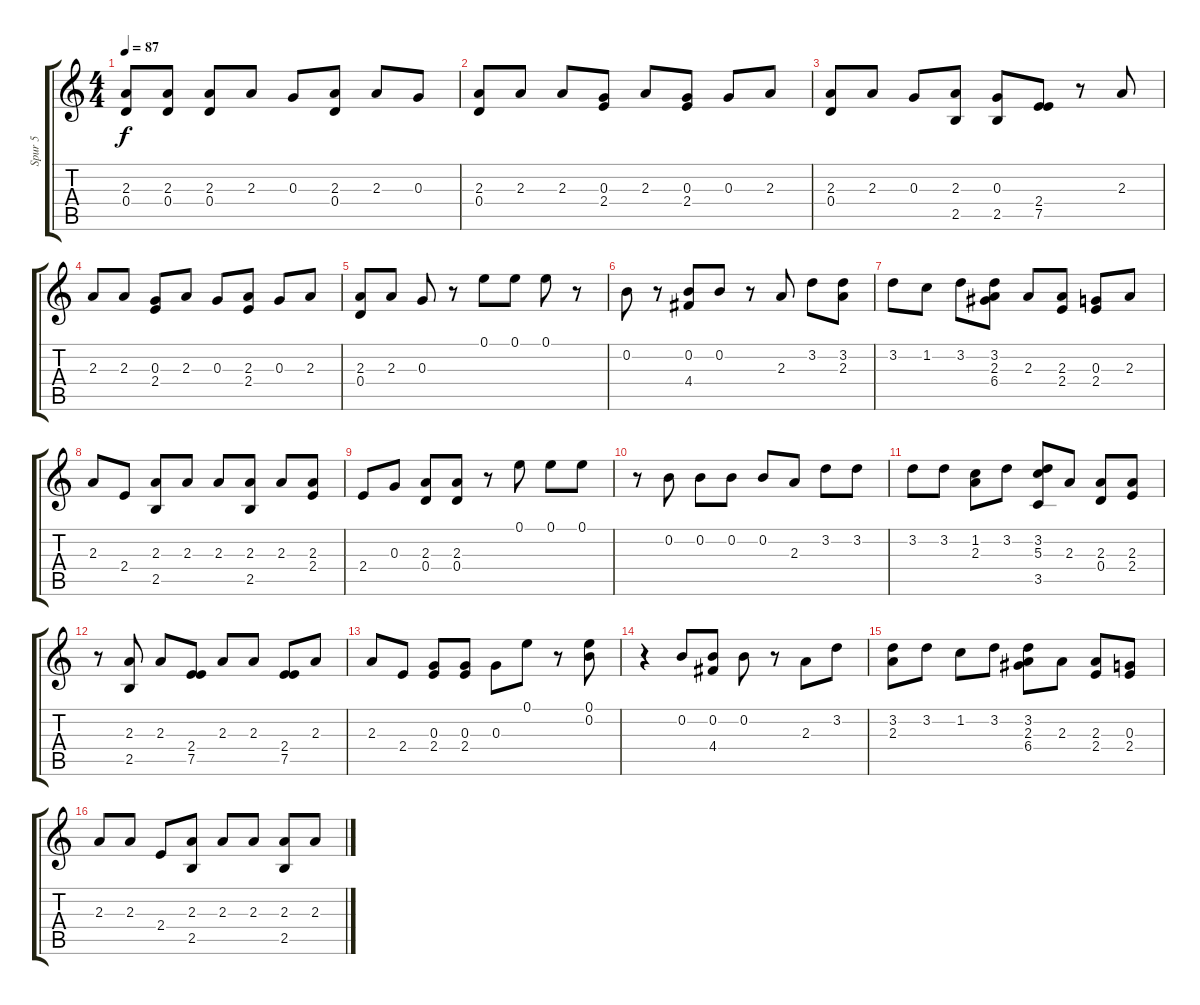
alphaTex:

\track ("Spur 5" "Spur 5") {instrument distortionguitar}
\staff {score tabs}
\tuning (E4 B3 G3 D3 A2 E2) {hide}
\ts (4 4)
\tempo 87
\clef g2
\ks c
(2.3 0.4).8{dy f} (2.3 0.4).8 (2.3 0.4).8 2.3.8 0.3.8 (2.3 0.4).8 2.3.8 0.3.8 |
(2.3 0.4).8 2.3.8 2.3.8 (0.3 2.4).8 2.3.8 (0.3 2.4).8 0.3.8 2.3.8 |
(2.3 0.4).8 2.3.8 0.3.8 (2.3 2.5).8 (0.3 2.5).8 (2.4 7.5).8 r.8 2.3.8 |
2.3.8 2.3.8 (0.3 2.4).8 2.3.8 0.3.8 (2.3 2.4).8 0.3.8 2.3.8 |
(2.3 0.4).8 2.3.8 0.3.8 r.8 0.1.8 0.1.8 0.1.8 r.8 |
0.2.8 r.8 (0.2 4.4).8 0.2.8 r.8 2.3.8 3.2.8 (3.2 2.3).8 |
3.2.8 1.2.8 3.2.8 (3.2 2.3 6.4).8 2.3.8 (2.3 2.4).8 (0.3 2.4).8 2.3.8 |
2.3.8 2.4.8 (2.3 2.5).8 2.3.8 2.3.8 (2.3 2.5).8 2.3.8 (2.3 2.4).8 |
2.4.8 0.3.8 (2.3 0.4).8 (2.3 0.4).8 r.8 0.1.8 0.1.8 0.1.8 |
r.8 0.2.8 0.2.8 0.2.8 0.2.8 2.3.8 3.2.8 3.2.8 |
3.2.8 3.2.8 (1.2 2.3).8 3.2.8 (3.2 5.3 3.5).8 2.3.8 (2.3 0.4).8 (2.3 2.4).8 |
r.8 (2.3 2.5).8 2.3.8 (2.4 7.5).8 2.3.8 2.3.8 (2.4 7.5).8 2.3.8 |
2.3.8 2.4.8 (0.3 2.4).8 (0.3 2.4).8 0.3.8 0.1.8 r.8 (0.1 0.2).8 |
r.4 0.2.8 (0.2 4.4).8 0.2.8 r.8 2.3.8 3.2.8 |
(3.2 2.3).8 3.2.8 1.2.8 3.2.8 (3.2 2.3 6.4).8 2.3.8 (2.3 2.4).8 (0.3 2.4).8 |
2.3.8 2.3.8 2.4.8 (2.3 2.5).8 2.3.8 2.3.8 (2.3 2.5).8 2.3.8
